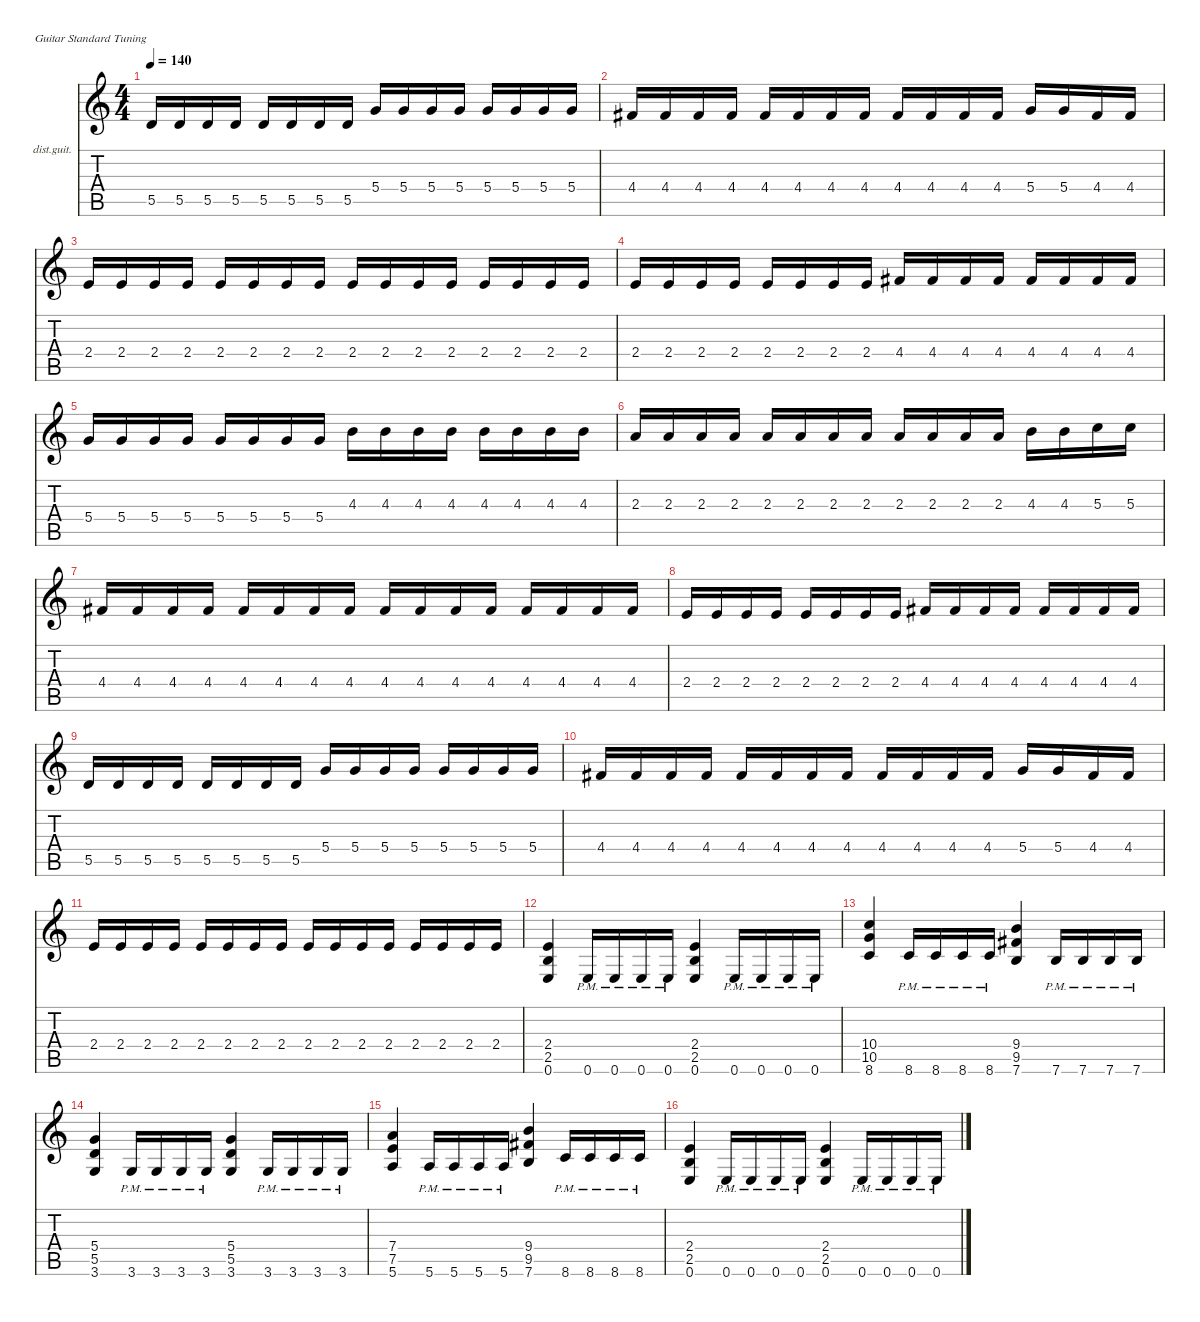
\defaultSystemsLayout 4
\hideDynamics
\bracketExtendMode nobrackets
\firstSystemTrackNameOrientation horizontal
\otherSystemsTrackNameOrientation horizontal
\track ("Lead Guitar" "dist.guit.") {instrument distortionguitar}
\staff {score tabs}
\tuning (E4 B3 G3 D3 A2 E2)
\ts (4 4)
\tempo 140
\clef g2
\ks c
5.5.16{dy mf} 5.5.16 5.5.16 5.5.16 5.5.16 5.5.16 5.5.16 5.5.16 5.4.16 5.4.16 5.4.16 5.4.16 5.4.16 5.4.16 5.4.16 5.4.16 |
4.4{acc #}.16 4.4{acc #}.16 4.4{acc #}.16 4.4{acc #}.16 4.4{acc #}.16 4.4{acc #}.16 4.4{acc #}.16 4.4{acc #}.16 4.4{acc #}.16 4.4{acc #}.16 4.4{acc #}.16 4.4{acc #}.16 5.4.16 5.4.16 4.4{acc #}.16 4.4{acc #}.16 |
2.4.16 2.4.16 2.4.16 2.4.16 2.4.16 2.4.16 2.4.16 2.4.16 2.4.16 2.4.16 2.4.16 2.4.16 2.4.16 2.4.16 2.4.16 2.4.16 |
2.4.16 2.4.16 2.4.16 2.4.16 2.4.16 2.4.16 2.4.16 2.4.16 4.4{acc #}.16 4.4{acc #}.16 4.4{acc #}.16 4.4{acc #}.16 4.4{acc #}.16 4.4{acc #}.16 4.4{acc #}.16 4.4{acc #}.16 |
5.4.16 5.4.16 5.4.16 5.4.16 5.4.16 5.4.16 5.4.16 5.4.16 4.3.16 4.3.16 4.3.16 4.3.16 4.3.16 4.3.16 4.3.16 4.3.16 |
2.3.16 2.3.16 2.3.16 2.3.16 2.3.16 2.3.16 2.3.16 2.3.16 2.3.16 2.3.16 2.3.16 2.3.16 4.3.16 4.3.16 5.3.16 5.3.16 |
4.4{acc #}.16 4.4{acc #}.16 4.4{acc #}.16 4.4{acc #}.16 4.4{acc #}.16 4.4{acc #}.16 4.4{acc #}.16 4.4{acc #}.16 4.4{acc #}.16 4.4{acc #}.16 4.4{acc #}.16 4.4{acc #}.16 4.4{acc #}.16 4.4{acc #}.16 4.4{acc #}.16 4.4{acc #}.16 |
2.4.16 2.4.16 2.4.16 2.4.16 2.4.16 2.4.16 2.4.16 2.4.16 4.4{acc #}.16 4.4{acc #}.16 4.4{acc #}.16 4.4{acc #}.16 4.4{acc #}.16 4.4{acc #}.16 4.4{acc #}.16 4.4{acc #}.16 |
5.5.16 5.5.16 5.5.16 5.5.16 5.5.16 5.5.16 5.5.16 5.5.16 5.4.16 5.4.16 5.4.16 5.4.16 5.4.16 5.4.16 5.4.16 5.4.16 |
4.4{acc #}.16 4.4{acc #}.16 4.4{acc #}.16 4.4{acc #}.16 4.4{acc #}.16 4.4{acc #}.16 4.4{acc #}.16 4.4{acc #}.16 4.4{acc #}.16 4.4{acc #}.16 4.4{acc #}.16 4.4{acc #}.16 5.4.16 5.4.16 4.4{acc #}.16 4.4{acc #}.16 |
2.4.16 2.4.16 2.4.16 2.4.16 2.4.16 2.4.16 2.4.16 2.4.16 2.4.16 2.4.16 2.4.16 2.4.16 2.4.16 2.4.16 2.4.16 2.4.16 |
(0.6 2.5 2.4).4 0.6{pm}.16 0.6{pm}.16 0.6{pm}.16 0.6{pm}.16 (0.6 2.5 2.4).4 0.6{pm}.16 0.6{pm}.16 0.6{pm}.16 0.6{pm}.16 |
(8.6 10.5 10.4).4 8.6{pm}.16 8.6{pm}.16 8.6{pm}.16 8.6{pm}.16 (7.6 9.5{acc #} 9.4).4 7.6{pm}.16 7.6{pm}.16 7.6{pm}.16 7.6{pm}.16 |
(3.6 5.5 5.4).4 3.6{pm}.16 3.6{pm}.16 3.6{pm}.16 3.6{pm}.16 (3.6 5.5 5.4).4 3.6{pm}.16 3.6{pm}.16 3.6{pm}.16 3.6{pm}.16 |
(5.6 7.5 7.4).4 5.6{pm}.16 5.6{pm}.16 5.6{pm}.16 5.6{pm}.16 (7.6 9.5{acc #} 9.4).4 8.6{pm}.16 8.6{pm}.16 8.6{pm}.16 8.6{pm}.16 |
(0.6 2.5 2.4).4 0.6{pm}.16 0.6{pm}.16 0.6{pm}.16 0.6{pm}.16 (0.6 2.5 2.4).4 0.6{pm}.16 0.6{pm}.16 0.6{pm}.16 0.6{pm}.16
